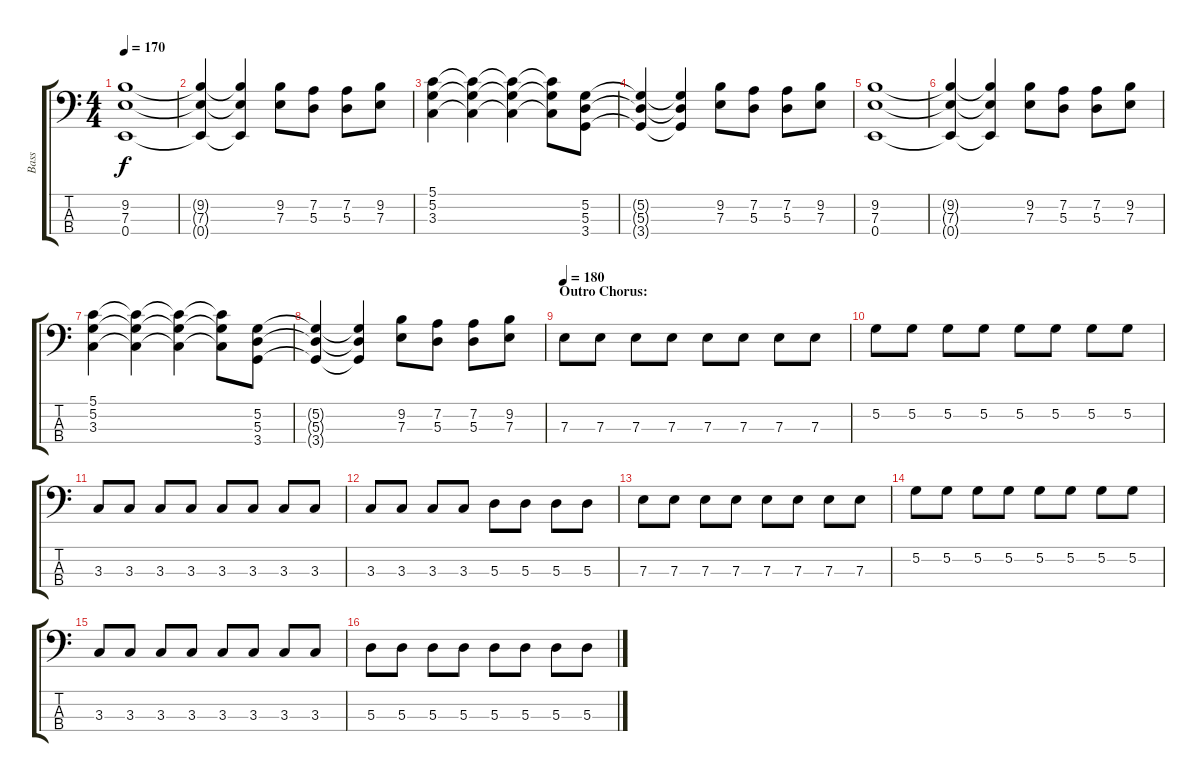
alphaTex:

\track ("Bass" "Bass") {instrument electricbasspick}
\staff {score tabs}
\tuning (G2 D2 A1 E1) {hide}
\ts (4 4)
\tempo 170
\clef f4
\ks c
(9.2 7.3 0.4).1{dy f} |
(9.2{t} 7.3{t} 0.4{t}).4 (9.2{t} 7.3{t} 0.4{t}).4 (9.2 7.3).8 (7.2 5.3).8 (7.2 5.3).8 (9.2 7.3).8 |
(5.1 5.2 3.3).4 (5.1{t} 5.2{t} 3.3{t}).4 (5.1{t} 5.2{t} 3.3{t}).4 (5.1{t} 5.2{t} 3.3{t}).8 (5.2 5.3 3.4).8 |
(5.2{t} 5.3{t} 3.4{t}).4 (5.2{t} 5.3{t} 3.4{t}).4 (9.2 7.3).8 (7.2 5.3).8 (7.2 5.3).8 (9.2 7.3).8 |
(9.2 7.3 0.4).1 |
(9.2{t} 7.3{t} 0.4{t}).4 (9.2{t} 7.3{t} 0.4{t}).4 (9.2 7.3).8 (7.2 5.3).8 (7.2 5.3).8 (9.2 7.3).8 |
(5.1 5.2 3.3).4 (5.1{t} 5.2{t} 3.3{t}).4 (5.1{t} 5.2{t} 3.3{t}).4 (5.1{t} 5.2{t} 3.3{t}).8 (5.2 5.3 3.4).8 |
(5.2{t} 5.3{t} 3.4{t}).4 (5.2{t} 5.3{t} 3.4{t}).4 (9.2 7.3).8 (7.2 5.3).8 (7.2 5.3).8 (9.2 7.3).8 |
\section ("" "Outro Chorus:")
\tempo 180
7.3.8 7.3.8 7.3.8 7.3.8 7.3.8 7.3.8 7.3.8 7.3.8 |
5.2.8 5.2.8 5.2.8 5.2.8 5.2.8 5.2.8 5.2.8 5.2.8 |
3.3.8 3.3.8 3.3.8 3.3.8 3.3.8 3.3.8 3.3.8 3.3.8 |
3.3.8 3.3.8 3.3.8 3.3.8 5.3.8 5.3.8 5.3.8 5.3.8 |
7.3.8 7.3.8 7.3.8 7.3.8 7.3.8 7.3.8 7.3.8 7.3.8 |
5.2.8 5.2.8 5.2.8 5.2.8 5.2.8 5.2.8 5.2.8 5.2.8 |
3.3.8 3.3.8 3.3.8 3.3.8 3.3.8 3.3.8 3.3.8 3.3.8 |
5.3.8 5.3.8 5.3.8 5.3.8 5.3.8 5.3.8 5.3.8 5.3.8
